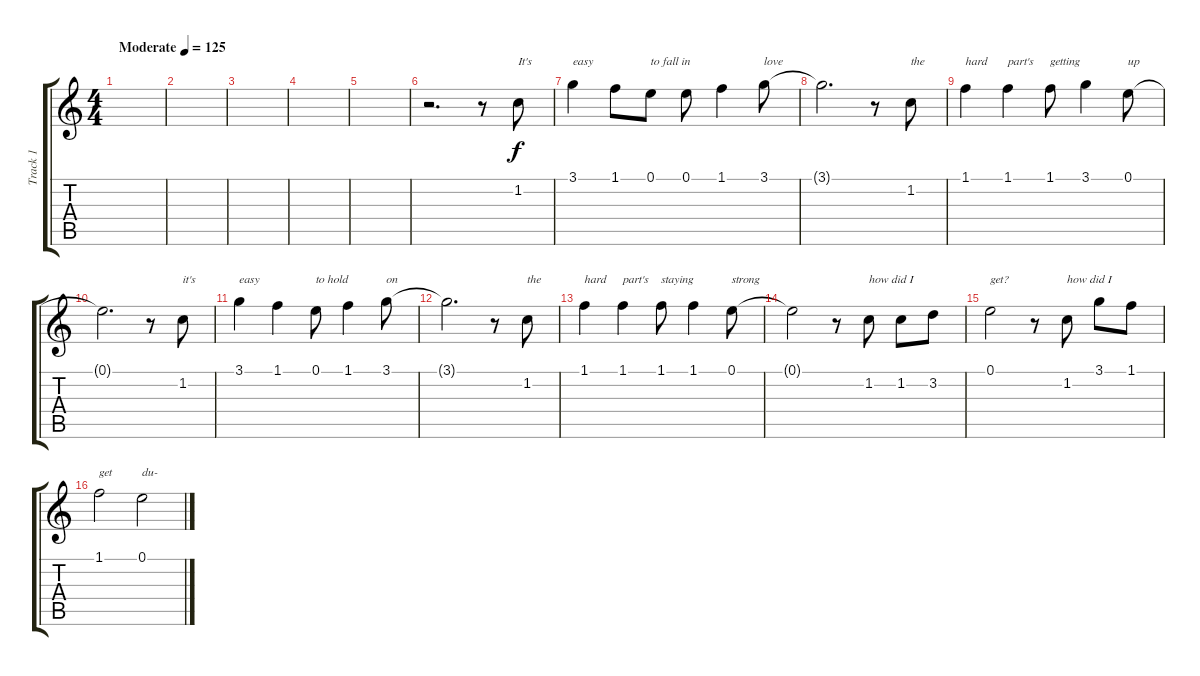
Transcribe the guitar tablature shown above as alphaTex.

\track ("Track 1" "Track 1") {instrument acousticguitarnylon}
\staff {score tabs}
\tuning (E4 B3 G3 D3 A2 E2) {hide}
\ts (4 4)
\tempo (125 "Moderate")
\clef g2
\ks c
|
|
|
|
|
r.2{d} r.8 1.2.8{txt "It's"} |
3.1.4{txt "easy"} 1.1.8 0.1.8{txt "to fall in"} 0.1.8 1.1.4 3.1.8{txt "love"} |
3.1{t}.2{d} r.8 1.2.8{txt "the"} |
1.1.4{txt "hard"} 1.1.4{txt "part's"} 1.1.8{txt "getting"} 3.1.4 0.1.8{txt "up"} |
0.1{t}.2{d} r.8 1.2.8{txt "it's"} |
3.1.4{txt "easy"} 1.1.4 0.1.8{txt "to hold"} 1.1.4 3.1.8{txt "on"} |
3.1{t}.2{d} r.8 1.2.8{txt "the"} |
1.1.4{txt "hard"} 1.1.4{txt "part's"} 1.1.8{txt "staying"} 1.1.4 0.1.8{txt "strong"} |
0.1{t}.2 r.8 1.2.8{txt "how did I"} 1.2.8 3.2.8 |
0.1.2{txt "get?"} r.8 1.2.8{txt "how did I"} 3.1.8 1.1.8 |
1.1.2{txt "get"} 0.1.2{txt "du-"}
